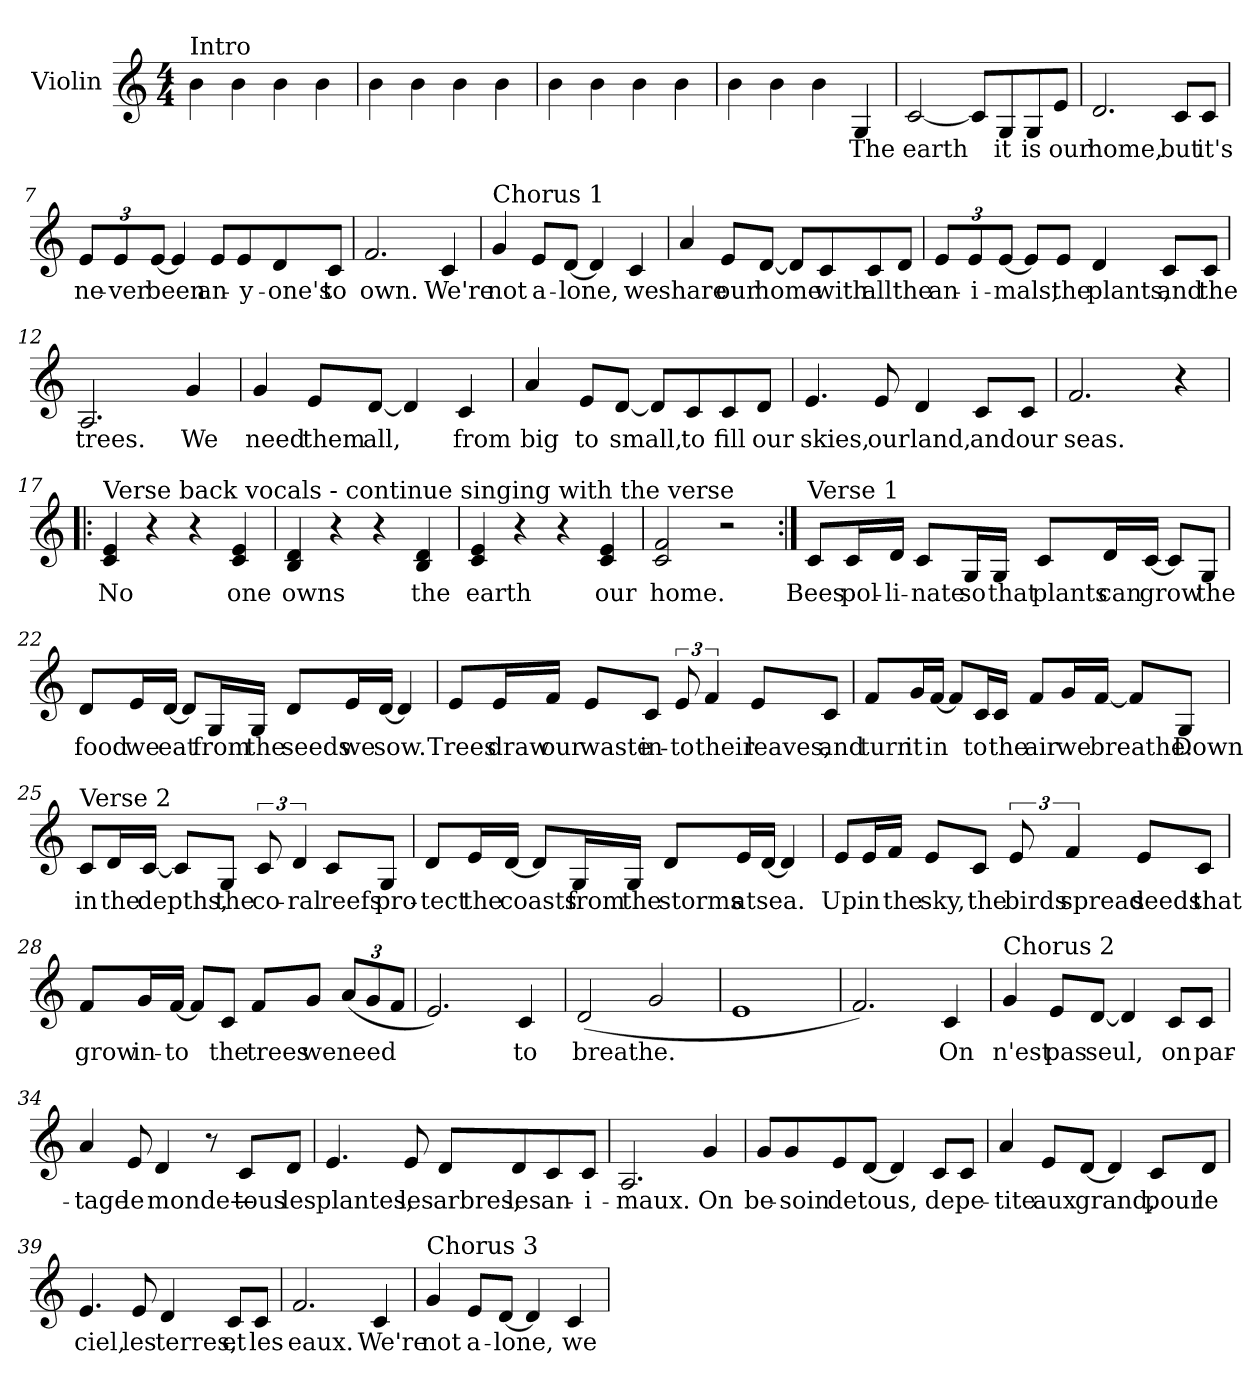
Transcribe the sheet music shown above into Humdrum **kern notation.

**kern	**text
*part1	*part1
*staff1	*staff1
*I"Violin	*
*I'Vln.	*
*clefG2	*
*M4/4	*
=1	=1
!LO:TX:t=Intro	!
4b	.
4b	.
4b	.
4b	.
=2	=2
4b	.
4b	.
4b	.
4b	.
=3	=3
4b	.
4b	.
4b	.
4b	.
=4	=4
4b	.
4b	.
4b	.
4G/	The
!!LO:LB:g=z
=5	=5
[2c/	earth
8cL]	.
8G	it
8G	is
8eJ	our
=6	=6
2.d/	home,
8cL	but
8cJ	it's
=7	=7
12eL	ne-
12e	-ver
[12eJ	been
4e/]	.
8eL	an-
8e	-y-
8d	-one's
8cJ	to
=8	=8
2.f/	own.
4c/	We're
!!LO:LB:g=z
=9	=9
!LO:TX:t=Chorus 1	!
4g/	not
8eL	a-
[8dJ	-lone,
4d/]	.
4c/	we
=10	=10
4a/	share
8eL	our
[8dJ	home
8dL]	.
8c	with
8c	all
8dJ	the
=11	=11
12eL	an-
12e	-i-
[12eJ	-mals,
8eL]	.
8eJ	the
4d/	plants,
8cL	and
8cJ	the
=12	=12
2.A/	trees.
4g/	We
!!LO:LB:g=z
=13	=13
4g/	need
8eL	them
[8dJ	all,
4d/]	.
4c/	from
=14	=14
4a/	big
8eL	to
[8dJ	small,
8dL]	.
8c	to
8c	fill
8dJ	our
=15	=15
4.e/	skies,
8e/	our
4d/	land,
8cL	and
8cJ	our
=16	=16
2.f/	seas.
4r	.
!!LO:LB:g=z
=17!|:	=17!|:
!LO:TX:t=Verse back vocals - continue singing with the verse	!
4c/ 4e/	No
4r	.
4r	.
4c/ 4e/	one
=18	=18
4B/ 4d/	owns
4r	.
4r	.
4B/ 4d/	the
=19	=19
4c/ 4e/	earth
4r	.
4r	.
4c/ 4e/	our
=20	=20
2c/ 2f/	home.
2r	.
!!LO:LB:g=z
=21:|!	=21:|!
!LO:TX:t=Verse 1	!
8cL	Bees
16cL	pol-
16dJJ	-li-
8cL	-nate
16GL	so
16GJJ	that
8cL	plants
16dL	can
[16cJJ	grow
8cL]	.
8GJ	the
=22	=22
8dL	food
16eL	we
[16dJJ	eat
8dL]	.
16GL	from
16GJJ	the
8dL	seeds
16eL	we
[16dJJ	sow.
4d/]	.
!!LO:LB:g=z
=23	=23
8eL	Trees
16eL	draw
16fJJ	our
8eL	waste
8cJ	in-
12e/	-to
6f/	their
8eL	leaves,
8cJ	and
=24	=24
8fL	turn
16gL	it
[16fJJ	in
8fL]	.
16cL	to
16cJJ	the
8fL	air
16gL	we
[16fJJ	breathe.
8fL]	.
8GJ	Down
!!LO:PB:g=z
=25	=25
!LO:TX:t=Verse 2	!
8cL	in
16dL	the
[16cJJ	depths,
8cL]	.
8GJ	the
12c/	co-
6d/	-ral
8cL	reefs
8GJ	pro-
=26	=26
8dL	-tect
16eL	the
[16dJJ	coasts
8dL]	.
16GL	from
16GJJ	the
8dL	storms
16eL	at
[16dJJ	sea.
4d/]	.
!!LO:LB:g=z
=27	=27
8eL	Up
16eL	in
16fJJ	the
8eL	sky,
8cJ	the
12e/	birds
6f/	spread
8eL	seeds
8cJ	that
=28	=28
8fL	grow
16gL	in-
[16fJJ	-to
8fL]	.
8cJ	the
8fL	trees
8gJ	we
(12aL	need
12g	.
12fJ	.
!!LO:LB:g=z
=29	=29
2.e/)	.
4c/	to
=30	=30
(2d/	breathe.
2g/	.
=31	=31
1e	.
=32	=32
2.f/)	.
4c/	On
!!LO:LB:g=z
=33	=33
!LO:TX:t=Chorus 2	!
4g/	n'est
8eL	pas
[8dJ	seul,
4d/]	.
8cL	on
8cJ	par-
=34	=34
4a/	-tage
8e/	le
4d/	monde—
8r	.
8cL	tous
8dJ	les
=35	=35
4.e/	plantes,
8e/	les
8dL	arbres,
8d	les
8c	an-
8cJ	-i-
=36	=36
2.A/	-maux.
4g/	On
!!LO:LB:g=z
=37	=37
8gL	be-
8g	-soin
8e	de
[8dJ	tous,
4d/]	.
8cL	de
8cJ	pe-
=38	=38
4a/	-tite
8eL	aux
[8dJ	grand,
4d/]	.
8cL	pour
8dJ	le
=39	=39
4.e/	ciel,
8e/	les
4d/	terres,
8cL	et
8cJ	les
=40	=40
2.f/	eaux.
4c/	We're
!!LO:LB:g=z
=41	=41
!LO:TX:t=Chorus 3	!
4g/	not
8eL	a-
[8dJ	-lone,
4d/]	.
4c/	we
=	=
*-	*-
